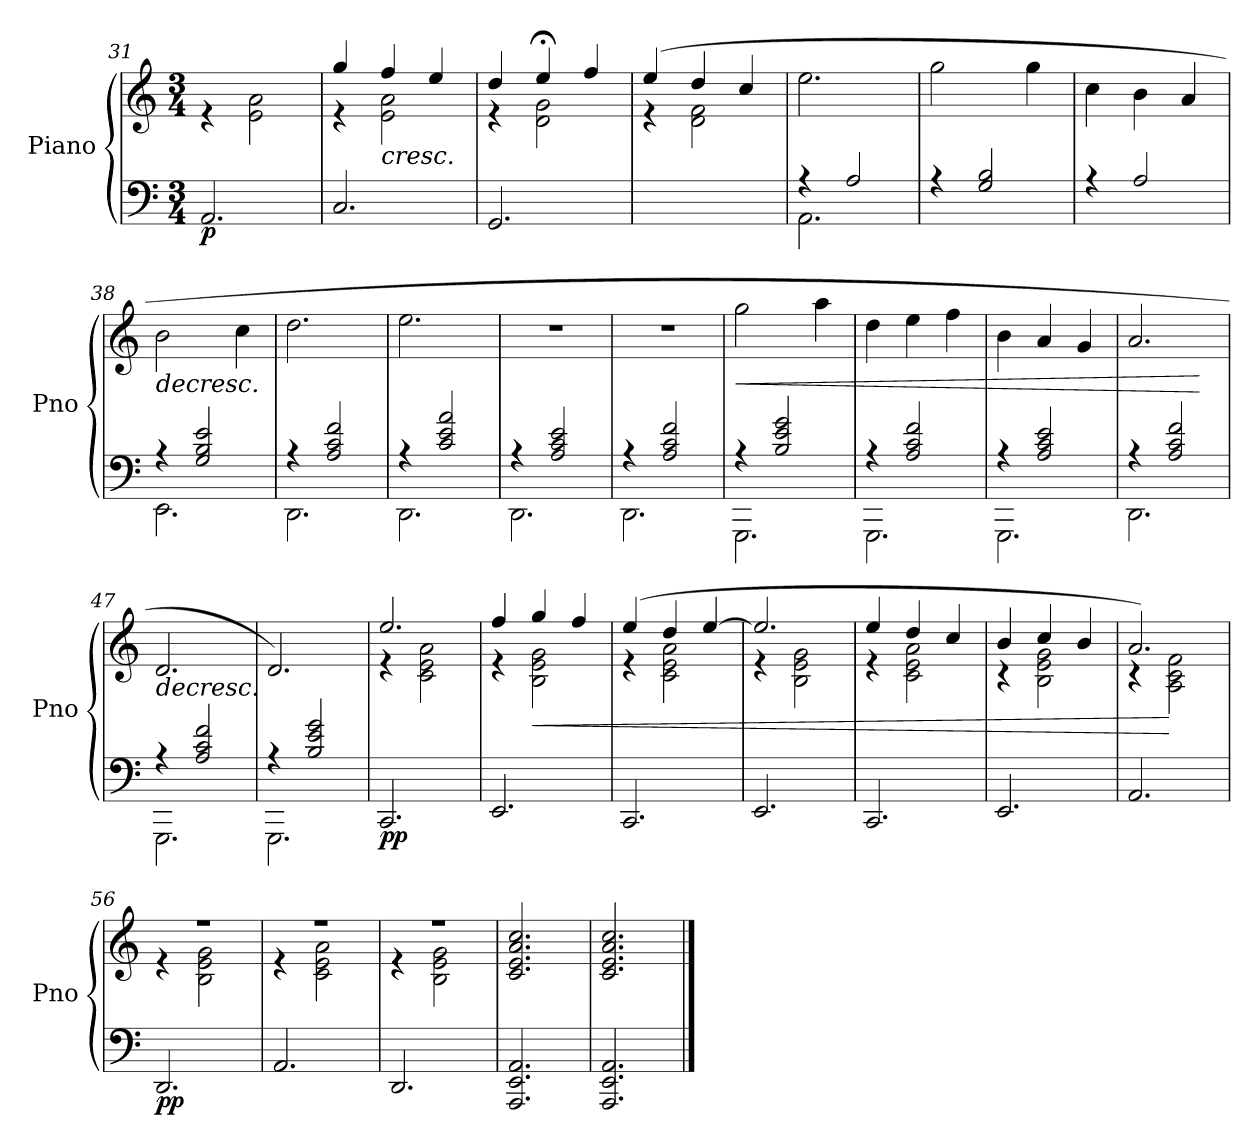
**kern	**kern	**dynam
*part1	*part1	*part1
*staff2	*staff1	*staff1/2
*I"Piano	*	*
*I'Pno	*	*
*clefF4	*clefG2	*
*k[]	*k[]	*
*M3/4	*M3/4	*
=31	=31	=31
!	!	!LO:DY:b=2
2.AA/	4re	p
.	2e\ 2a\	.
=32	=32	=32
*	*^	*
2.C/	4gg/	4re	.
!	!	!	!LO:HP:b
.	4ff/	2e\ 2a\	<
.	4ee/	.	.
=33	=33	=33	=33
2.GG/	4dd/	4re	.
.	4ee;/	2d\ 2g\	.
.	4ff/	.	.
!!LO:LB:g=z	!!
=34	=34	=34	=34
2.ryy	(>4ee/	4re	.
.	4dd/	2d\ 2f\	.
.	4cc/	.	.
*	*v	*v	*
=35	=35	=35
*^	*	*
4rA	2.AA\	2.ee\	.
2A/	.	.	.
*v	*v	*	*
=36	=36	=36
4rA	2gg\	.
2G/ 2B/	.	.
.	4gg\	.
=37	=37	=37
4rA	4cc\	.
2A/	4b\	.
.	4a/	.
!!LO:PB:g=z
=38	=38	=38
*^	*	*
!	!	!	!LO:HP:b
4rA	2.EE\	2b\	>
2G/ 2B/ 2e/	.	.	.
.	.	4cc\	.
*v	*v	*	*
.	.	[
=39	=39	=39
*^	*	*
4rA	2.DD\	2.dd\	.
2A/ 2c/ 2f/	.	.	.
=40	=40	=40	=40
4rA	2.DD\	2.ee\	.
2c/ 2e/ 2a/	.	.	.
=41	=41	=41	=41
4rA	2.DD\	2.r	.
2A/ 2c/ 2e/	.	.	.
=42	=42	=42	=42
4rA	2.DD\	2.r	.
2A/ 2c/ 2f/	.	.	.
!!LO:LB:g=z
=43	=43	=43	=43
!	!	!	!LO:HP:b
4rA	2.GGG\	2gg\	<
2B/ 2e/ 2g/	.	.	.
.	.	4aa\	.
=44	=44	=44	=44
4rA	2.GGG\	4dd\	.
2A/ 2c/ 2f/	.	4ee\	.
.	.	4ff\	.
=45	=45	=45	=45
4rA	2.GGG\	4b\	.
2A/ 2c/ 2e/	.	4a/	.
.	.	4g/	]
=46	=46	=46	=46
4rA	2.DD\	2.a/	.
2A/ 2c/ 2f/	.	.	.
*v	*v	*	*
.	.	[
!!LO:LB:g=z
=47	=47	=47
*^	*	*
!	!	!	!LO:HP:b
4rA	2.GGG\	2.d/	>
2A/ 2c/ 2f/	.	.	.
=48	=48	=48	=48
4rA	2.GGG\	2.d/)	.
2B/ 2e/ 2g/	.	.	.
*v	*v	*	*
=49	=49	=49
*	*^	*
!	!	!	!LO:DY:b=2
2.CC/	2.ee/	4re	pp
.	.	2c\ 2e\ 2a\	.
=50	=50	=50	=50
2.EE/	4ff/	4re	.
!	!	!	!LO:HP:b
.	4gg/	2B\ 2e\ 2g\	<
.	4ff/	.	]
!!LO:LB:g=z	!!
=51	=51	=51	=51
2.CC/	(>4ee/	4re	.
.	4dd/	2c\ 2e\ 2a\	.
.	[4ee/	.	.
=52	=52	=52	=52
2.EE/	2.ee/]	4re	.
.	.	2B\ 2e\ 2g\	.
=53	=53	=53	=53
2.CC/	4ee/	4re	.
.	4dd/	2c\ 2e\ 2a\	.
.	4cc/	.	.
=54	=54	=54	=54
2.EE/	4b/	4rc	.
.	4cc/	2B\ 2e\ 2g\	.
.	4b/	.	.
!!LO:LB:g=z	!!
=55	=55	=55	=55
2.AA/	2.a/)	4rc	.
.	.	2A\ 2c\ 2f\	[
=56	=56	=56	=56
!	!	!	!LO:DY:b=2
2.DD/	2.rff	4re	pp
.	.	2B\ 2e\ 2g\	.
=57	=57	=57	=57
2.AA/	2.rff	4re	.
.	.	2c\ 2e\ 2a\	.
=58	=58	=58	=58
2.DD/	2.rff	4re	.
.	.	2B\ 2e\ 2g\	.
*	*v	*v	*
=59	=59	=59
2.AAA/ 2.EE/ 2.AA/	2.c/ 2.e/ 2.a/ 2.cc/	.
=60	=60	=60
2.AAA/ 2.EE/ 2.AA/	2.c/ 2.e/ 2.a/ 2.cc/	.
==	==	==
*-	*-	*-
